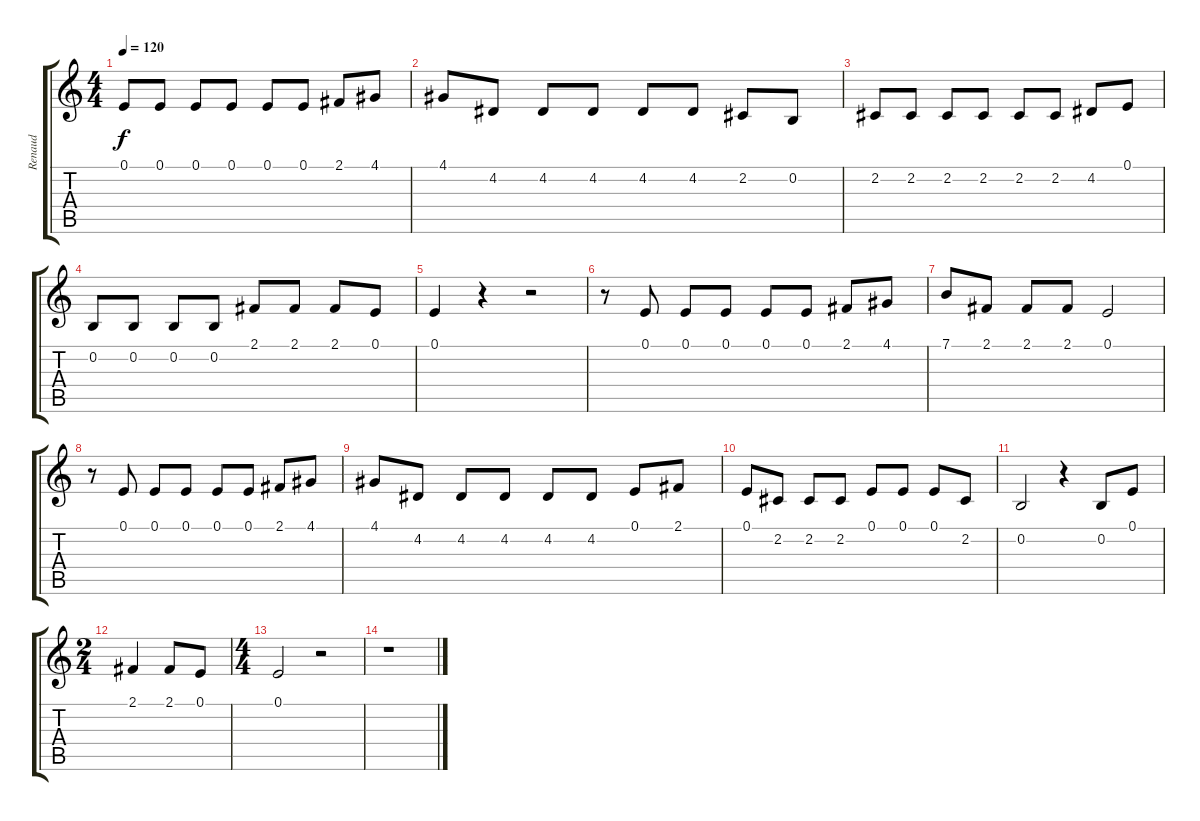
\track ("Renaud" "Renaud") {instrument panflute}
\staff {score tabs}
\tuning (E4 B3 G3 D3 A2 E2) {hide}
\ts (4 4)
\tempo 120
\clef g2
\ks c
0.1.8{dy f} 0.1.8 0.1.8 0.1.8 0.1.8 0.1.8 2.1.8 4.1.8 |
4.1.8 4.2.8 4.2.8 4.2.8 4.2.8 4.2.8 2.2.8 0.2.8 |
2.2.8 2.2.8 2.2.8 2.2.8 2.2.8 2.2.8 4.2.8 0.1.8 |
0.2.8 0.2.8 0.2.8 0.2.8 2.1.8 2.1.8 2.1.8 0.1.8 |
0.1.4 r.4 r.2 |
r.8 0.1.8 0.1.8 0.1.8 0.1.8 0.1.8 2.1.8 4.1.8 |
7.1.8 2.1.8 2.1.8 2.1.8 0.1.2 |
r.8 0.1.8 0.1.8 0.1.8 0.1.8 0.1.8 2.1.8 4.1.8 |
4.1.8 4.2.8 4.2.8 4.2.8 4.2.8 4.2.8 0.1.8 2.1.8 |
0.1.8 2.2.8 2.2.8 2.2.8 0.1.8 0.1.8 0.1.8 2.2.8 |
0.2.2 r.4 0.2.8 0.1.8 |
\ts (2 4)
2.1.4 2.1.8 0.1.8 |
\ts (4 4)
0.1.2 r.2 |
r.1
